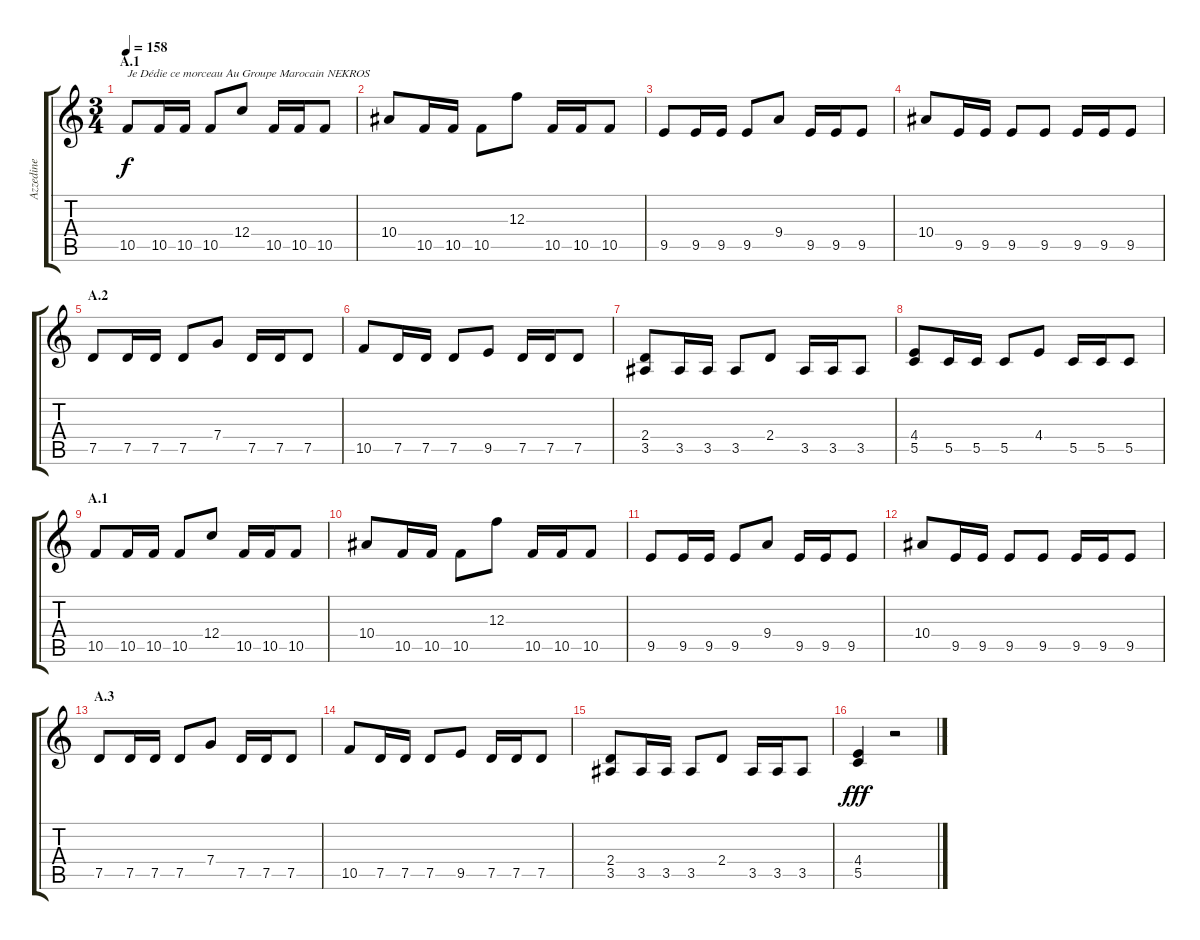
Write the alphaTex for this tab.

\track ("Azzedine" "Azzedine") {instrument distortionguitar}
\staff {score tabs}
\tuning (D4 A3 F3 C3 G2 D2) {hide}
\ts (3 4)
\section ("" "A.1")
\tempo 158
\clef g2
\ks c
10.5.8{txt "Je Dédie ce morceau Au Groupe Marocain NEKROS" dy f instrument distortionguitar} 10.5.16 10.5.16 10.5.8 12.4.8 10.5.16 10.5.16 10.5.8 |
10.4.8 10.5.16 10.5.16 10.5.8 12.3.8 10.5.16 10.5.16 10.5.8 |
9.5.8 9.5.16 9.5.16 9.5.8 9.4.8 9.5.16 9.5.16 9.5.8 |
10.4.8 9.5.16 9.5.16 9.5.8 9.5.8 9.5.16 9.5.16 9.5.8 |
\section ("" "A.2")
7.5.8 7.5.16 7.5.16 7.5.8 7.4.8 7.5.16 7.5.16 7.5.8 |
10.5.8 7.5.16 7.5.16 7.5.8 9.5.8 7.5.16 7.5.16 7.5.8 |
(2.4 3.5).8 3.5.16 3.5.16 3.5.8 2.4.8 3.5.16 3.5.16 3.5.8 |
(4.4 5.5).8 5.5.16 5.5.16 5.5.8 4.4.8 5.5.16 5.5.16 5.5.8 |
\section ("" "A.1")
10.5.8 10.5.16 10.5.16 10.5.8 12.4.8 10.5.16 10.5.16 10.5.8 |
10.4.8 10.5.16 10.5.16 10.5.8 12.3.8 10.5.16 10.5.16 10.5.8 |
9.5.8 9.5.16 9.5.16 9.5.8 9.4.8 9.5.16 9.5.16 9.5.8 |
10.4.8 9.5.16 9.5.16 9.5.8 9.5.8 9.5.16 9.5.16 9.5.8 |
\section ("" "A.3")
7.5.8 7.5.16 7.5.16 7.5.8 7.4.8 7.5.16 7.5.16 7.5.8 |
10.5.8 7.5.16 7.5.16 7.5.8 9.5.8 7.5.16 7.5.16 7.5.8 |
(2.4 3.5).8 3.5.16 3.5.16 3.5.8 2.4.8 3.5.16 3.5.16 3.5.8 |
(4.4 5.5).4{dy fff} r.2
